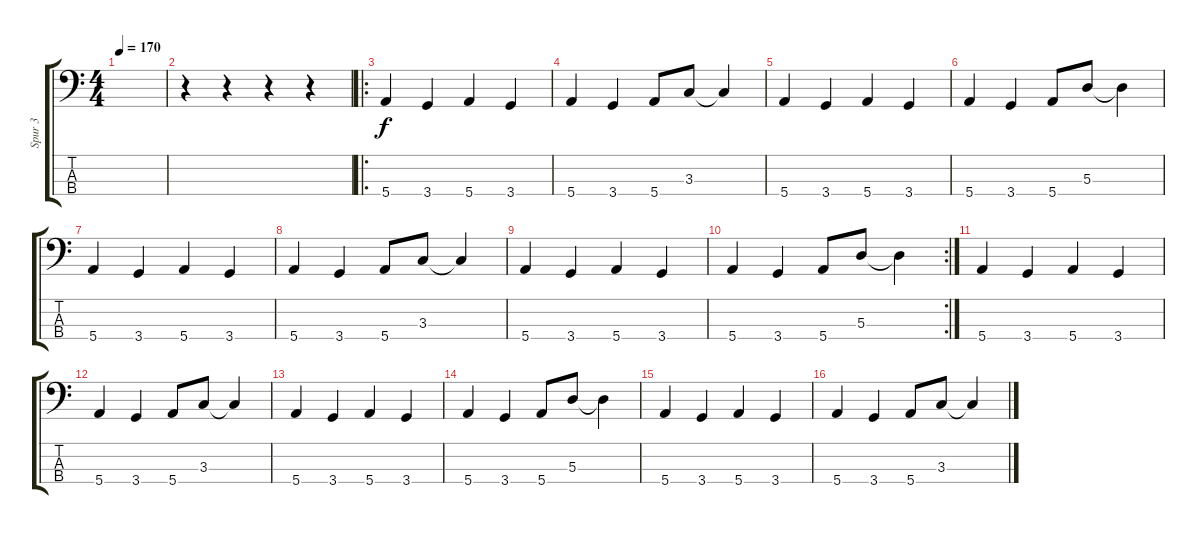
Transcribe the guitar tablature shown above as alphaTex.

\track ("Spur 3" "Spur 3") {instrument electricbassfinger}
\staff {score tabs}
\tuning (G2 D2 A1 E1) {hide}
\ts (4 4)
\tempo 170
\clef f4
\ks c
|
r.4 r.4 r.4 r.4 |
\ro
5.4.4 3.4.4 5.4.4 3.4.4 |
5.4.4 3.4.4 5.4.8 3.3.8 3.3{t}.4 |
5.4.4 3.4.4 5.4.4 3.4.4 |
5.4.4 3.4.4 5.4.8 5.3.8 5.3{t}.4 |
5.4.4 3.4.4 5.4.4 3.4.4 |
5.4.4 3.4.4 5.4.8 3.3.8 3.3{t}.4 |
5.4.4 3.4.4 5.4.4 3.4.4 |
\rc 2
5.4.4 3.4.4 5.4.8 5.3.8 5.3{t}.4 |
5.4.4 3.4.4 5.4.4 3.4.4 |
5.4.4 3.4.4 5.4.8 3.3.8 3.3{t}.4 |
5.4.4 3.4.4 5.4.4 3.4.4 |
5.4.4 3.4.4 5.4.8 5.3.8 5.3{t}.4 |
5.4.4 3.4.4 5.4.4 3.4.4 |
5.4.4 3.4.4 5.4.8 3.3.8 3.3{t}.4
